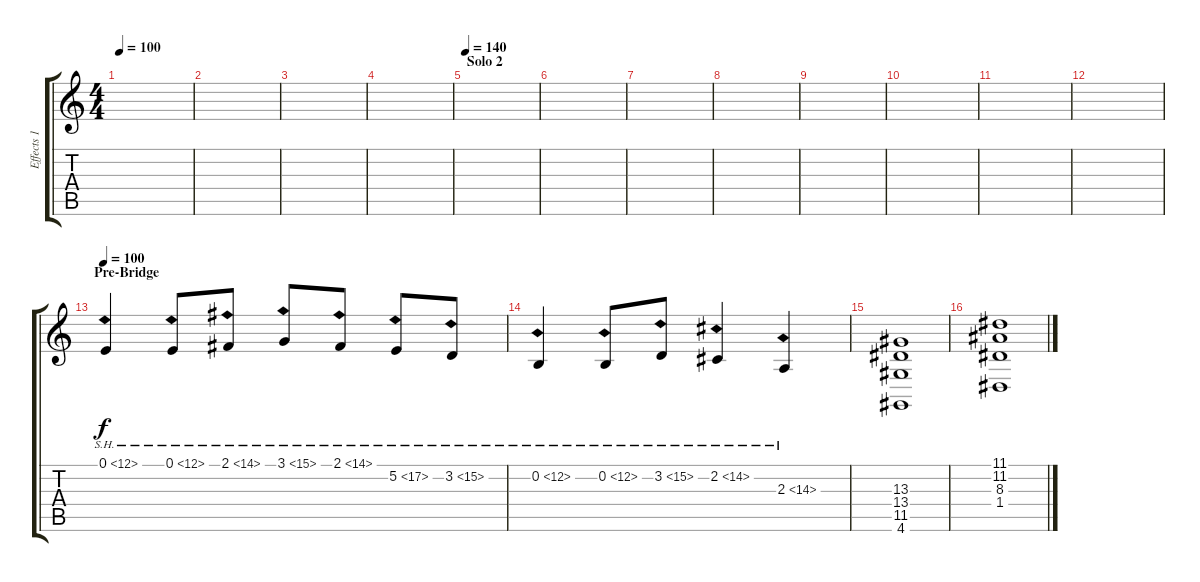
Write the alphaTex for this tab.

\track ("Effects 1" "Effects 1") {instrument stringensemble1}
\staff {score tabs}
\tuning (E4 B3 G3 D3 A2 E2) {hide}
\ts (4 4)
\tempo 100
\clef g2
\ks c
|
|
|
|
\section ("" "Solo 2")
\tempo 140
|
|
|
|
|
|
|
|
\section ("" "Pre-Bridge")
\tempo 100
0.1{sh 12}.4 0.1{sh 12}.8 2.1{sh 12}.8 3.1{sh 12}.8 2.1{sh 12}.8 5.2{sh 12}.8 3.2{sh 12}.8 |
0.2{sh 12}.4 0.2{sh 12}.8 3.2{sh 12}.8 2.2{sh 12}.4 2.3{sh 12}.4 |
(13.3 13.4 11.5 4.6).1{balance 8} |
(11.1 11.2 8.3 1.4).1
